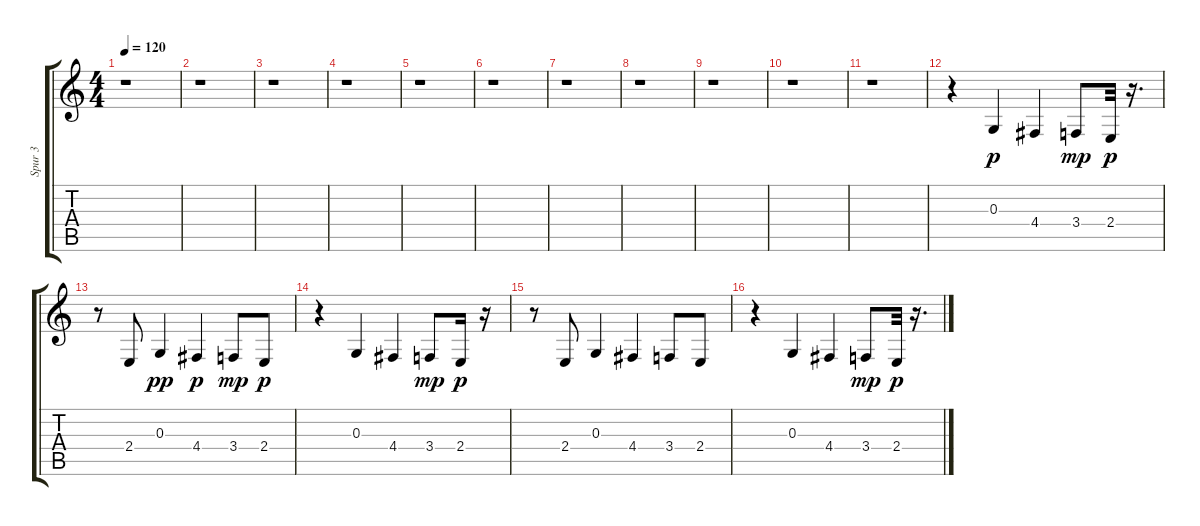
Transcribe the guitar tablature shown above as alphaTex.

\track ("Spur 3" "Spur 3") {instrument electricpiano2}
\staff {score tabs}
\tuning (E4 B3 G3 D3 A2 E2) {hide}
\ts (4 4)
\tempo 120
\clef g2
\ks c
r.1{dy mf} |
r.1 |
r.1 |
r.1 |
r.1 |
r.1 |
r.1 |
r.1 |
r.1 |
r.1 |
r.1 |
r.4 0.3.4{dy p} 4.4.4 3.4.8{dy mp} 2.4.32{dy p} r.16{d} |
r.8 2.4.8 0.3.4{dy pp} 4.4.4{dy p} 3.4.8{dy mp} 2.4.8{dy p} |
r.4 0.3.4 4.4.4 3.4.8{dy mp} 2.4.16{dy p} r.16 |
r.8 2.4.8 0.3.4 4.4.4 3.4.8 2.4.8 |
r.4 0.3.4 4.4.4 3.4.8{dy mp} 2.4.32{dy p} r.16{d}
